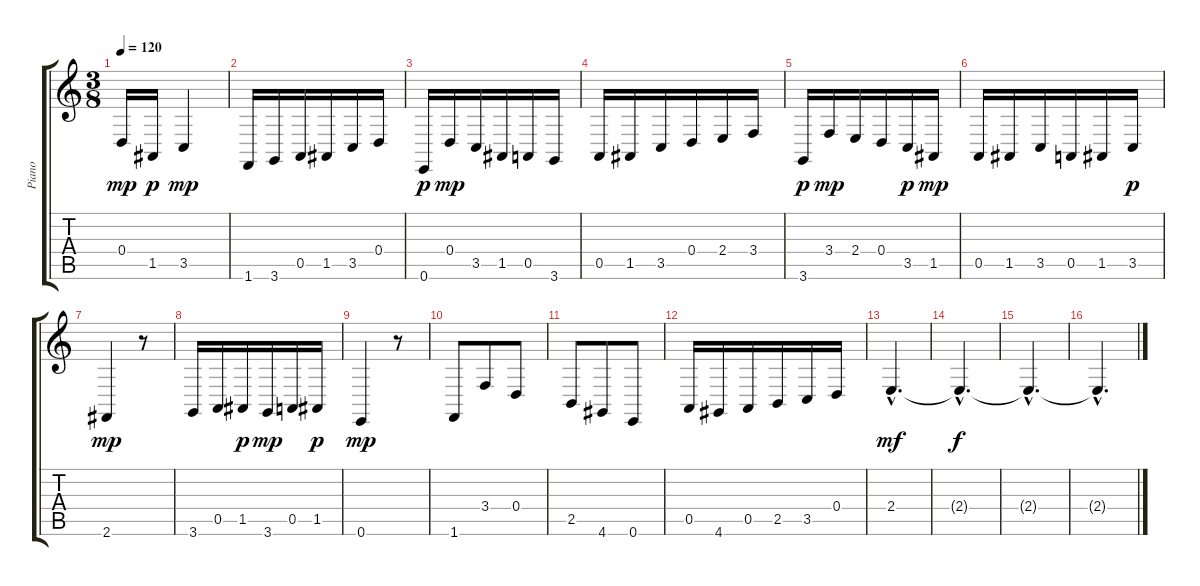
\track ("Piano" "Piano") {instrument acousticgrandpiano}
\staff {score tabs}
\tuning (E4 B3 G3 D3 A2 E2) {hide}
\ts (3 8)
\tempo 120
\clef g2
\ks c
0.4.16{dy mp} 1.5.16{dy p} 3.5.4{dy mp} |
1.6.16 3.6.16 0.5.16 1.5.16 3.5.16 0.4.16 |
0.6.16{dy p} 0.4.16{dy mp} 3.5.16 1.5.16 0.5.16 3.6.16 |
0.5.16 1.5.16 3.5.16 0.4.16 2.4.16 3.4.16 |
3.6.16{dy p} 3.4.16{dy mp} 2.4.16 0.4.16 3.5.16{dy p} 1.5.16{dy mp} |
0.5.16 1.5.16 3.5.16 0.5.16 1.5.16 3.5.16{dy p} |
2.6.4{dy mp} r.8 |
3.6.16 0.5.16 1.5.16{dy p} 3.6.16{dy mp} 0.5.16 1.5.16{dy p} |
0.6.4{dy mp} r.8 |
1.6.8 3.4.8 0.4.8 |
2.5.8 4.6.8 0.6.8 |
0.5.16 4.6.16 0.5.16 2.5.16 3.5.16 0.4.16 |
2.4{hac}.4{d dy mf} |
2.4{hac t}.4{d dy f} |
2.4{hac t}.4{d} |
2.4{hac t}.4{d}
